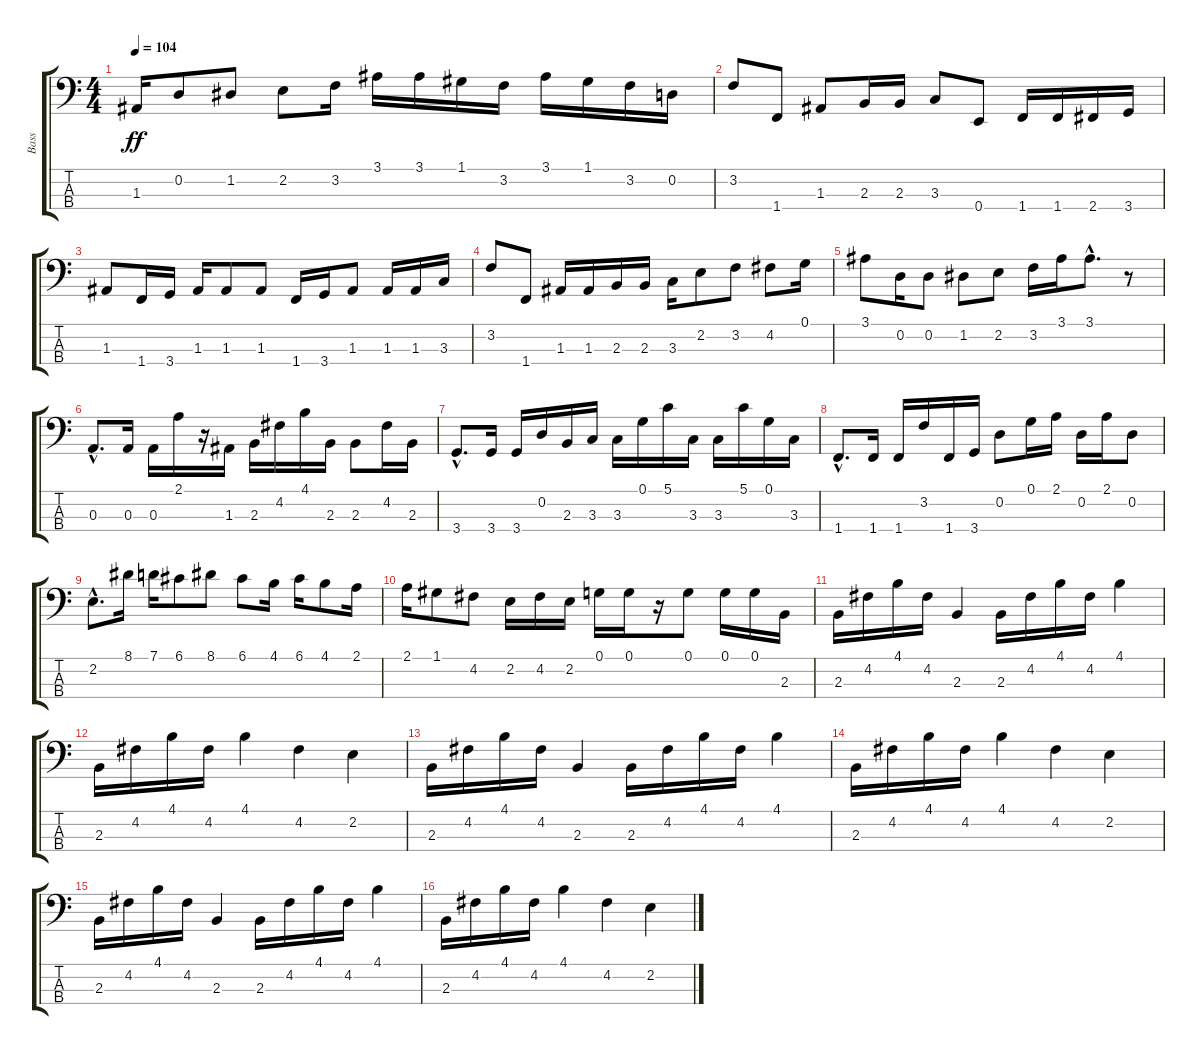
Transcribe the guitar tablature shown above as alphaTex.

\track ("Bass    " "Bass    ") {instrument acousticbass}
\staff {score tabs}
\tuning (G2 D2 A1 E1) {hide}
\ts (4 4)
\tempo 104
\clef f4
\ks c
1.3.16{dy ff} 0.2.8 1.2.8 2.2.8 3.2.16 3.1.16 3.1.16 1.1.16 3.2.16 3.1.16 1.1.16 3.2.16 0.2.16 |
3.2.8 1.4.8 1.3.8 2.3.16 2.3.16 3.3.8 0.4.8 1.4.16 1.4.16 2.4.16 3.4.16 |
1.3.8 1.4.16 3.4.16 1.3.16 1.3.8 1.3.8 1.4.16 3.4.16 1.3.8 1.3.16 1.3.16 3.3.16 |
3.2.8 1.4.8 1.3.16 1.3.16 2.3.16 2.3.16 3.3.16 2.2.8 3.2.8 4.2.8 0.1.16 |
3.1.8 0.2.16 0.2.8 1.2.8 2.2.8 3.2.16 3.1.16 3.1{hac}.8{d} r.8 |
0.3{hac}.8{d} 0.3.16 0.3.16 2.1.16 r.16 1.3.16 2.3.16 4.2.16 4.1.16 2.3.16 2.3.8 4.2.16 2.3.16 |
3.4{hac}.8{d} 3.4.16 3.4.16 0.2.16 2.3.16 3.3.16 3.3.16 0.1.16 5.1.16 3.3.16 3.3.16 5.1.16 0.1.16 3.3.16 |
1.4{hac}.8{d} 1.4.16 1.4.16 3.2.16 1.4.16 3.4.16 0.2.8 0.1.16 2.1.16 0.2.16 2.1.16 0.2.8 |
2.2{hac}.8{d} 8.1.16 7.1.16 6.1.8 8.1.8 6.1.8 4.1.16 6.1.16 4.1.8 2.1.16 |
2.1.16 1.1.8 4.2.8 2.2.16 4.2.16 2.2.16 0.1.16 0.1.16 r.16 0.1.8 0.1.16 0.1.16 2.3.16 |
2.3.16 4.2.16 4.1.16 4.2.16 2.3.4 2.3.16 4.2.16 4.1.16 4.2.16 4.1.4 |
2.3.16 4.2.16 4.1.16 4.2.16 4.1.4 4.2.4 2.2.4 |
2.3.16 4.2.16 4.1.16 4.2.16 2.3.4 2.3.16 4.2.16 4.1.16 4.2.16 4.1.4 |
2.3.16 4.2.16 4.1.16 4.2.16 4.1.4 4.2.4 2.2.4 |
2.3.16 4.2.16 4.1.16 4.2.16 2.3.4 2.3.16 4.2.16 4.1.16 4.2.16 4.1.4 |
2.3.16 4.2.16 4.1.16 4.2.16 4.1.4 4.2.4 2.2.4
